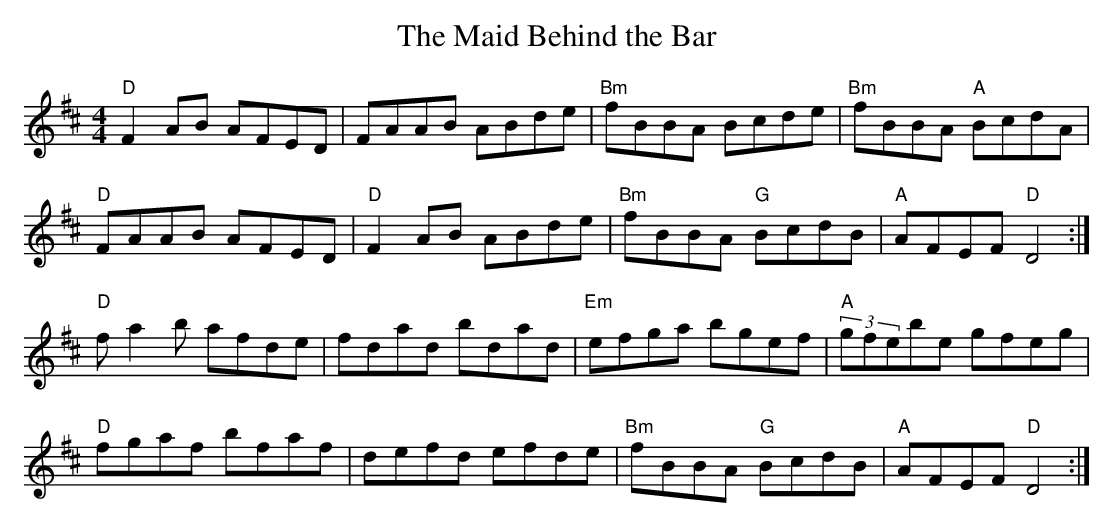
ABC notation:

X:1
T:Maid Behind the Bar, The
L:1/8
M:4/4
K:D
"D"F2AB AFED|FAAB ABde|"Bm"fBBA Bcde|"Bm"fBBA "A"BcdA|
"D"FAAB AFED|"D"F2AB ABde|"Bm"fBBA "G"BcdB|"A"AFEF "D"D4:|
"D"fa2b afde|fdad bdad|"Em"efga bgef|(3"A"gfebe gfeg|
"D"fgaf bfaf|defd efde|"Bm"fBBA "G"BcdB|"A"AFEF "D"D4:|
